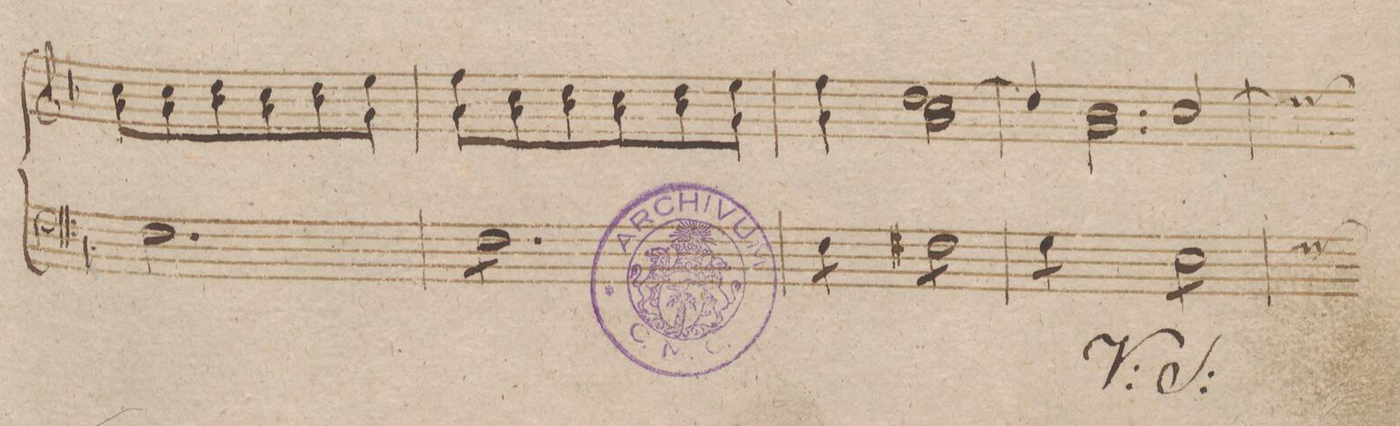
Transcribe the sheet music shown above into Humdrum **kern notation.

**kern
*I"Organo.
*clefF4
*k[b-]
*M3/4
2.F\
=84
*tremolo
8F\L
8F\
8F\
8F\
8F\
8F\J
=85
8F\L
8F\J
8F#X\L
8F#\
8F#\
8F#\J
=86
8G\L
8G\J
8E\L
8E\
8E\
8E\J
*custos:G
=87
*-
